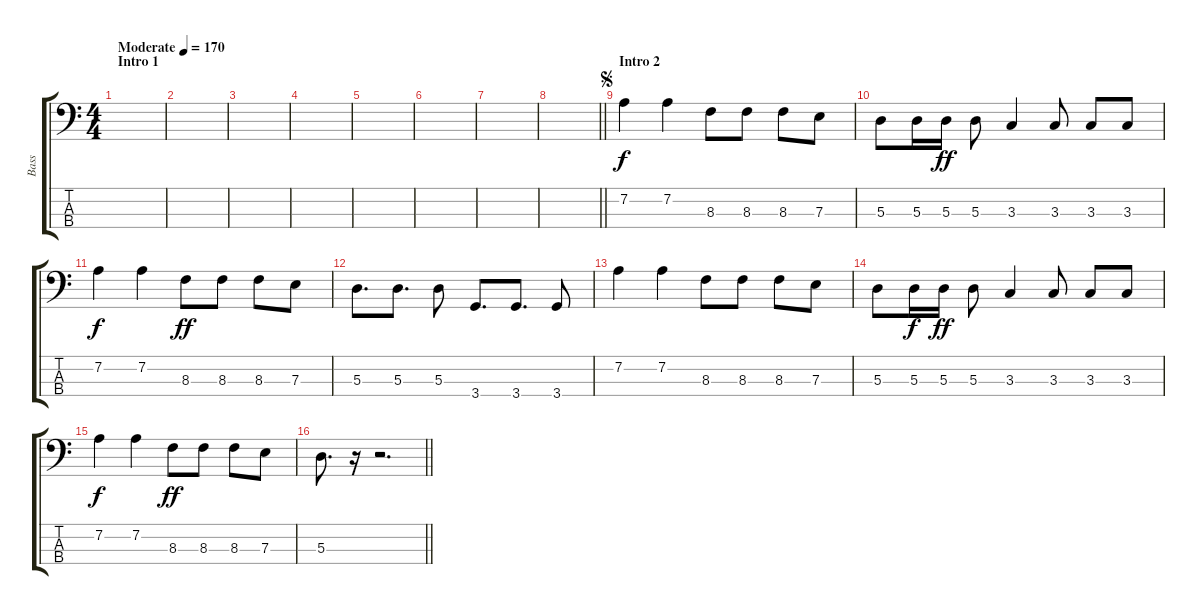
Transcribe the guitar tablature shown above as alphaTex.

\track ("Bass" "Bass") {instrument electricbassfinger}
\staff {score tabs}
\tuning (G2 D2 A1 E1) {hide}
\ts (4 4)
\section ("" "Intro 1")
\tempo (170 "Moderate")
\clef f4
\ks c
|
|
|
|
|
|
|
\barLineRight lightlight
|
\section ("" "Intro 2")
\jump segno
7.2.4 7.2.4 8.3.8 8.3.8 8.3.8 7.3.8 |
5.3.8 5.3.16{dy f} 5.3.16{dy ff} 5.3.8 3.3.4 3.3.8 3.3.8 3.3.8 |
7.2.4{dy f} 7.2.4 8.3.8{dy ff} 8.3.8 8.3.8 7.3.8 |
5.3.8{d} 5.3.8{d} 5.3.8 3.4.8{d} 3.4.8{d} 3.4.8 |
7.2.4 7.2.4 8.3.8 8.3.8 8.3.8 7.3.8 |
5.3.8 5.3.16{dy f} 5.3.16{dy ff} 5.3.8 3.3.4 3.3.8 3.3.8 3.3.8 |
7.2.4{dy f} 7.2.4 8.3.8{dy ff} 8.3.8 8.3.8 7.3.8 |
\barLineRight lightlight
5.3.8{d} r.16 r.2{d}
